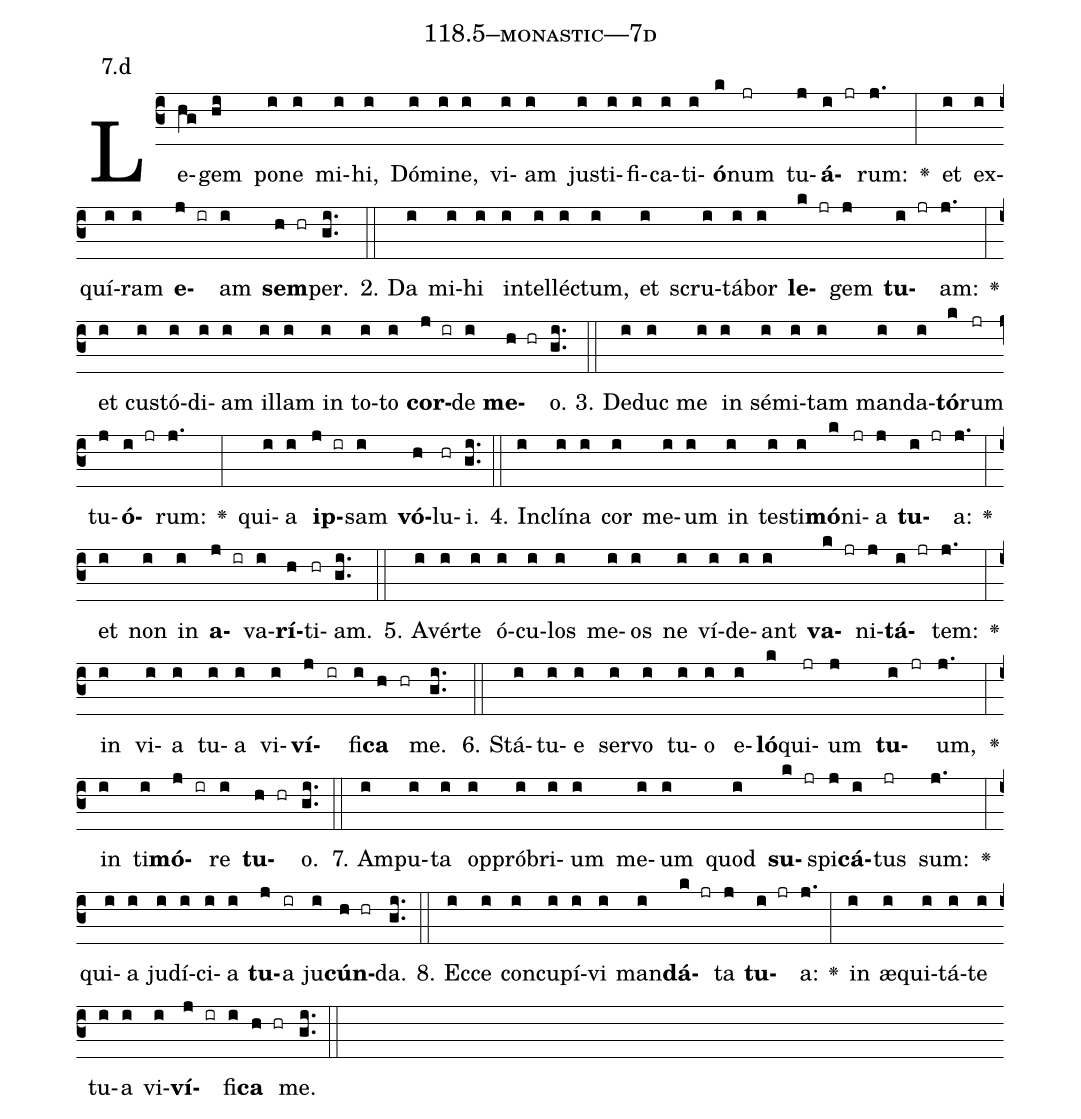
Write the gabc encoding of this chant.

name: 118.5--monastic---7d;
annotation: 7.d;
%%
(c3)Le(hg)gem(hi) po(i)ne(i) mi(i)hi,(i) Dó(i)mi(i)ne,(i) vi(i)am(i) jus(i)ti(i)fi(i)ca(i)ti(i)<b>ó</b>(k)num(jr) tu(j)<b>á</b>(i jr)rum:(j.) <v>\greheightstar</v>(:) et(i) ex(i)quí(i)ram(i) <b>e</b>(j ir)am(i) <b>sem</b>(h hr)per.(gi..) (::)
2. Da(i) mi(i)hi(i) in(i)tel(i)léc(i)tum,(i) et(i) scru(i)tá(i)bor(i) <b>le</b>(k jr)gem(j) <b>tu</b>(i jr)am:(j.) <v>\greheightstar</v>(:) et(i) cus(i)tó(i)di(i)am(i) il(i)lam(i) in(i) to(i)to(i) <b>cor</b>(j ir)de(i) <b>me</b>(h hr)o.(gi..) (::)
3. De(i)duc(i) me(i) in(i) sé(i)mi(i)tam(i) man(i)da(i)<b>tó</b>(k)rum(jr) tu(j)<b>ó</b>(i jr)rum:(j.) <v>\greheightstar</v>(:) qui(i)a(i) <b>ip</b>(j ir)sam(i) <b>vó</b>(h)lu(hr)i.(gi..) (::)
4. In(i)clí(i)na(i) cor(i) me(i)um(i) in(i) tes(i)ti(i)<b>mó</b>(k)ni(jr)a(j) <b>tu</b>(i jr)a:(j.) <v>\greheightstar</v>(:) et(i) non(i) in(i) <b>a</b>(j ir)va(i)<b>rí</b>(h)ti(hr)am.(gi..) (::)
5. A(i)vér(i)te(i) ó(i)cu(i)los(i) me(i)os(i) ne(i) ví(i)de(i)ant(i) <b>va</b>(k jr)ni(j)<b>tá</b>(i jr)tem:(j.) <v>\greheightstar</v>(:) in(i) vi(i)a(i) tu(i)a(i) vi(i)<b>ví</b>(j ir)fi(i)<b>ca</b>(h hr) me.(gi..) (::)
6. Stá(i)tu(i)e(i) ser(i)vo(i) tu(i)o(i) e(i)<b>ló</b>(k)qui(jr)um(j) <b>tu</b>(i jr)um,(j.) <v>\greheightstar</v>(:) in(i) ti(i)<b>mó</b>(j ir)re(i) <b>tu</b>(h hr)o.(gi..) (::)
7. Am(i)pu(i)ta(i) op(i)pró(i)bri(i)um(i) me(i)um(i) quod(i) <b>su</b>(k jr)spi(j)<b>cá</b>(i)tus(jr) sum:(j.) <v>\greheightstar</v>(:) qui(i)a(i) ju(i)dí(i)ci(i)a(i) <b>tu</b>(j)a(ir) ju(i)<b>cún</b>(h hr)da.(gi..) (::)
8. Ec(i)ce(i) con(i)cu(i)pí(i)vi(i) man(i)<b>dá</b>(k jr)ta(j) <b>tu</b>(i jr)a:(j.) <v>\greheightstar</v>(:) in(i) æ(i)qui(i)tá(i)te(i) tu(i)a(i) vi(i)<b>ví</b>(j ir)fi(i)<b>ca</b>(h hr) me.(gi..) (::)
